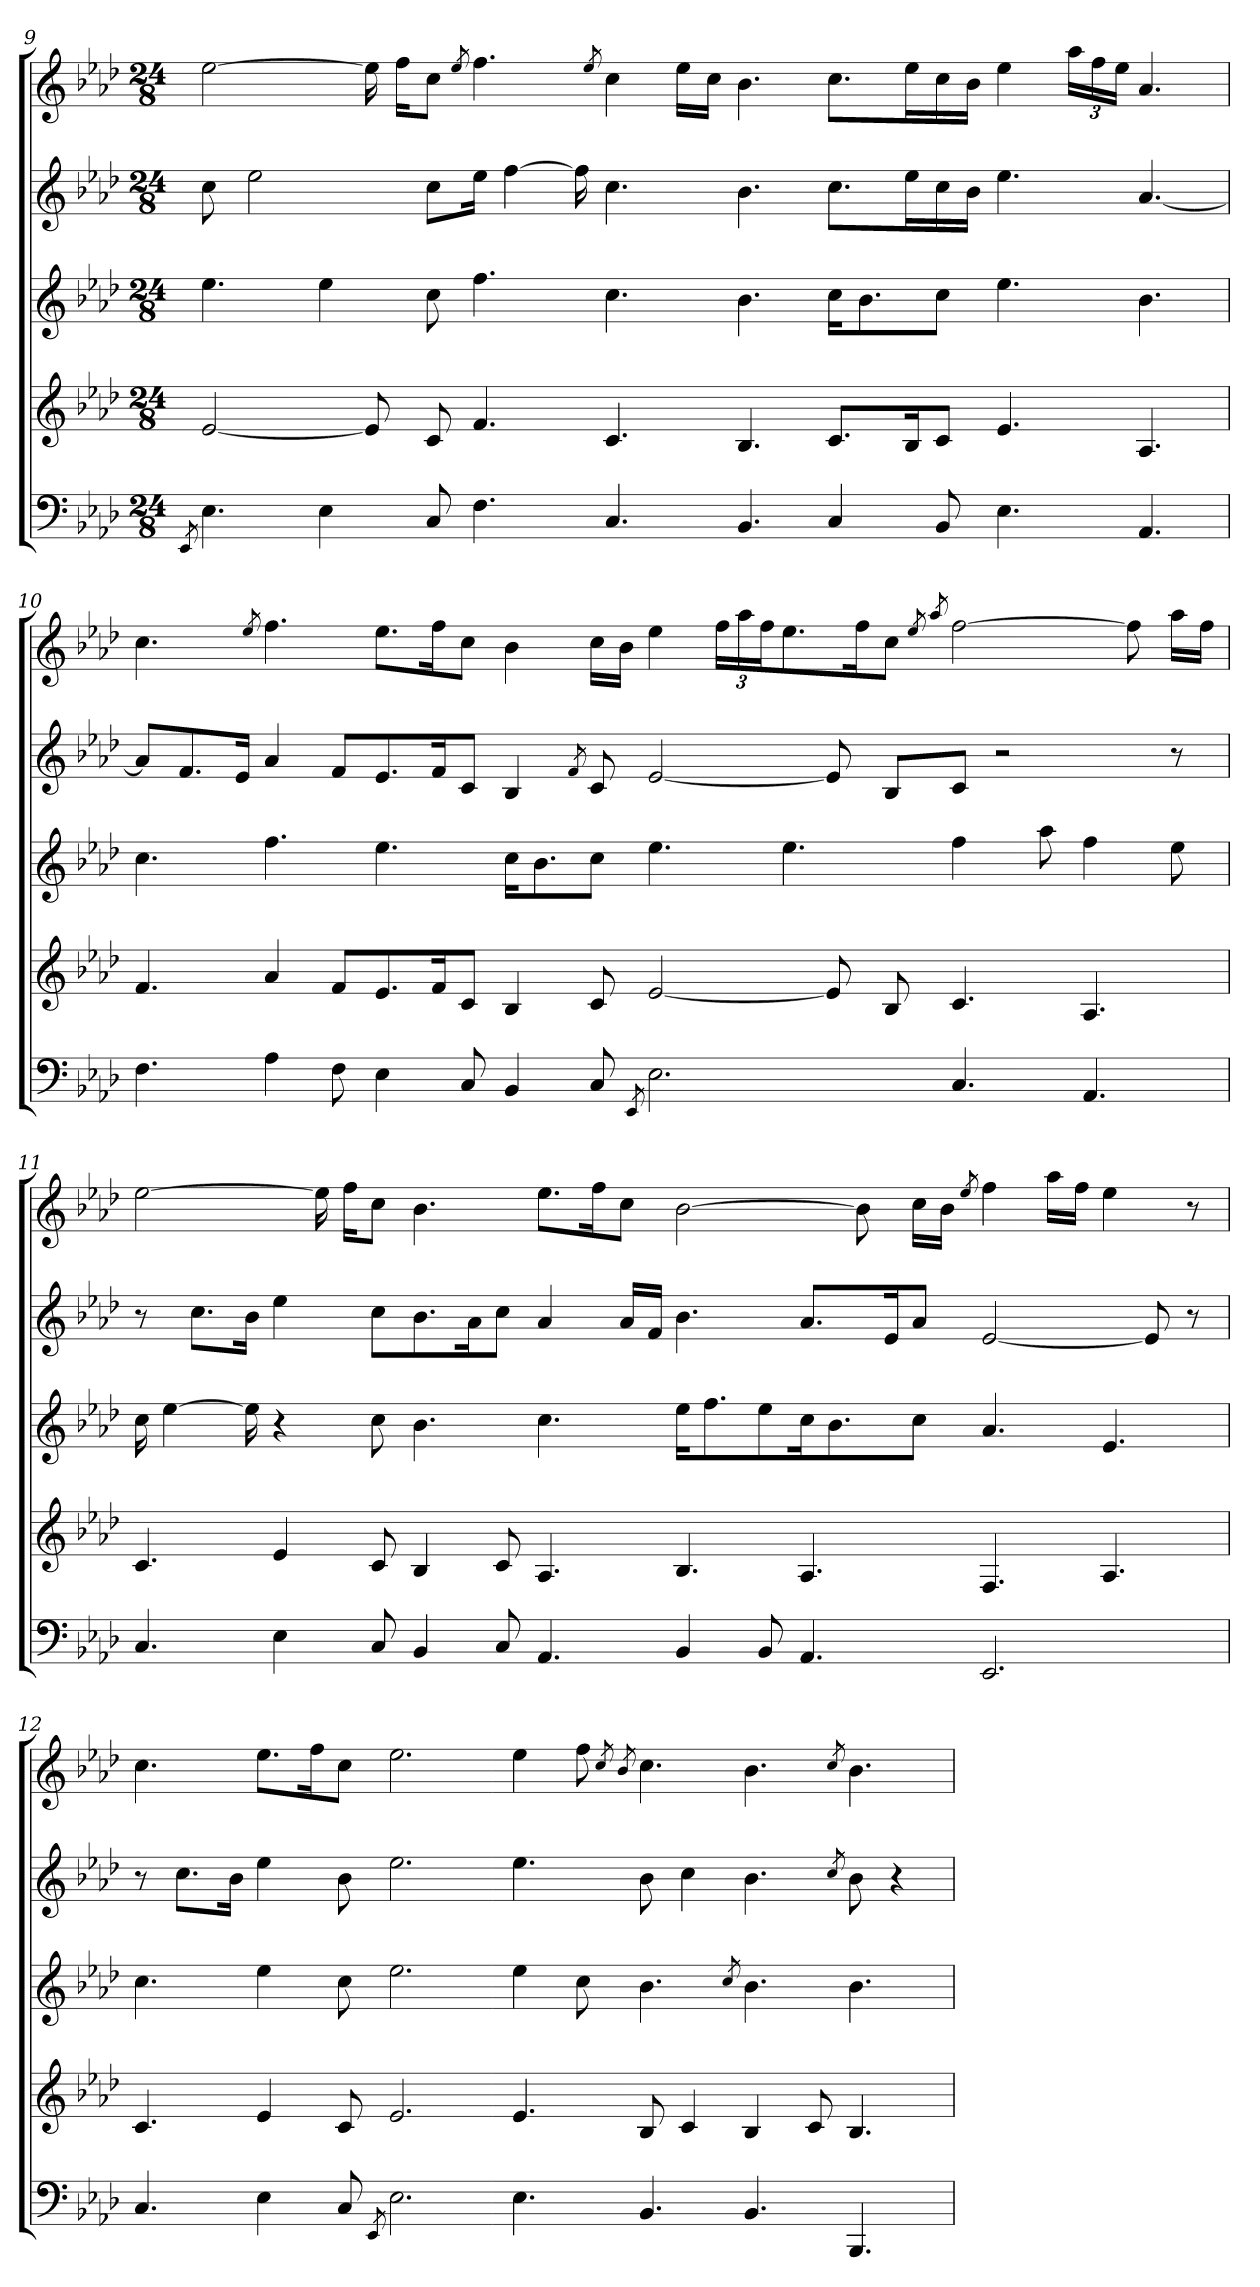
**kern	**kern	**kern	**kern	**kern
*part5	*part4	*part3	*part2	*part1
*staff5	*staff4	*staff3	*staff2	*staff1
*clefF4	*clefG2	*clefG2	*clefG2	*clefG2
*k[b-e-a-d-]	*k[b-e-a-d-]	*k[b-e-a-d-]	*k[b-e-a-d-]	*k[b-e-a-d-]
*M24/8	*M24/8	*M24/8	*M24/8	*M24/8
=9	=9	=9	=9	=9
8qEE-	.	.	.	.
4.E-	[2e-	4.ee-	8cc	[2ee-
.	.	.	2ee-	.
4E-	.	4ee-	.	.
.	8e-]	.	.	16ee-]
.	.	.	.	16ff\KL
8C	8c	8cc	8cc\L	8cc\J
.	.	.	.	8qee-
4.F	4.f	4.ff	16ee-\Jk	4.ff
.	.	.	[4ff	.
.	.	.	16ff]	.
.	.	.	.	8qee-
4.C	4.c	4.cc	4.cc	4cc
.	.	.	.	16ee-\LL
.	.	.	.	16cc\JJ
4.BB-	4.B-	4.b-	4.b-	4.b-
4C	8.c/L	16cc\KL	8.cc\L	8.cc\L
.	.	8.b-\	.	.
.	16B-/K	.	16ee-\L	16ee-\L
8BB-	8c/J	8cc\J	16cc\	16cc\
.	.	.	16b-\JJ	16b-\JJ
4.E-	4.e-	4.ee-	4.ee-	4ee-
.	.	.	.	24aa-\LL
.	.	.	.	24ff\
.	.	.	.	24ee-\JJ
4.AA-	4.A-	4.b-	[4.a-	4.a-
=10	=10	=10	=10	=10
4.F	4.f	4.cc	8a-/L]	4.cc
.	.	.	8.f/	.
.	.	.	16e-/Jk	.
.	.	.	.	8qee-
4A-	4a-	4.ff	4a-	4.ff
8F	8f/L	.	8f/L	.
4E-	8.e-/	4.ee-	8.e-/	8.ee-\L
.	16f/K	.	16f/K	16ff\K
8C	8c/J	.	8c/J	8cc\J
4BB-	4B-	16cc\KL	4B-	4b-
.	.	8.b-\	.	.
.	.	.	8qf	.
8C	8c	8cc\J	8c	16cc\LL
.	.	.	.	16b-\JJ
8qEE-	.	.	.	.
2.E-	[2e-	4.ee-	[2e-	4ee-
.	.	.	.	24ff\LL
.	.	.	.	24aa-\
.	.	.	.	24ff\J
.	.	4.ee-	.	8.ee-\
.	8e-]	.	8e-]	.
.	.	.	.	16ff\K
.	8B-	.	8B-/L	8cc\J
.	.	.	.	8qee-
.	.	.	.	8qaa-
4.C	4.c	4ff	8c/J	[2ff
.	.	.	2r	.
.	.	8aa-	.	.
4.AA-	4.A-	4ff	.	.
.	.	.	.	8ff]
.	.	8ee-	8r	16aa-\LL
.	.	.	.	16ff\JJ
=11	=11	=11	=11	=11
4.C	4.c	16cc	8r	[2ee-
.	.	[4ee-	.	.
.	.	.	8.cc\L	.
.	.	16ee-]	16b-\Jk	.
4E-	4e-	4r	4ee-	.
.	.	.	.	16ee-]
.	.	.	.	16ff\KL
8C	8c	8cc	8cc\L	8cc\J
4BB-	4B-	4.b-	8.b-\	4.b-
.	.	.	16a-\K	.
8C	8c	.	8cc\J	.
4.AA-	4.A-	4.cc	4a-	8.ee-\L
.	.	.	.	16ff\K
.	.	.	16a-/LL	8cc\J
.	.	.	16f/JJ	.
4BB-	4.B-	16ee-\KL	4.b-	[2b-
.	.	8.ff\	.	.
8BB-	.	8ee-\	.	.
4.AA-	4.A-	16cc\K	8.a-/L	.
.	.	8.b-\	.	.
.	.	.	.	8b-]
.	.	.	16e-/K	.
.	.	8cc\J	8a-/J	16cc\LL
.	.	.	.	16b-\JJ
.	.	.	.	8qee-
2.EE-	4.F	4.a-	[2e-	4ff
.	.	.	.	16aa-\LL
.	.	.	.	16ff\JJ
.	4.A-	4.e-	.	4ee-
.	.	.	8e-]	.
.	.	.	8r	8r
=12	=12	=12	=12	=12
4.C	4.c	4.cc	8r	4.cc
.	.	.	8.cc\L	.
.	.	.	16b-\Jk	.
4E-	4e-	4ee-	4ee-	8.ee-\L
.	.	.	.	16ff\K
8C	8c	8cc	8b-	8cc\J
8qEE-	.	.	.	.
2.E-	2.e-	2.ee-	2.ee-	2.ee-
4.E-	4.e-	4ee-	4.ee-	4ee-
.	.	8cc	.	8ff
.	.	.	.	8qcc
.	.	.	.	8qb-
4.BB-	8B-	4.b-	8b-	4.cc
.	4c	.	4cc	.
.	.	8qcc	.	.
4.BB-	4B-	4.b-	4.b-	4.b-
.	8c	.	.	.
.	.	.	8qcc	8qcc
4.BBB-	4.B-	4.b-	8b-	4.b-
.	.	.	4r	.
=	=	=	=	=
*-	*-	*-	*-	*-
